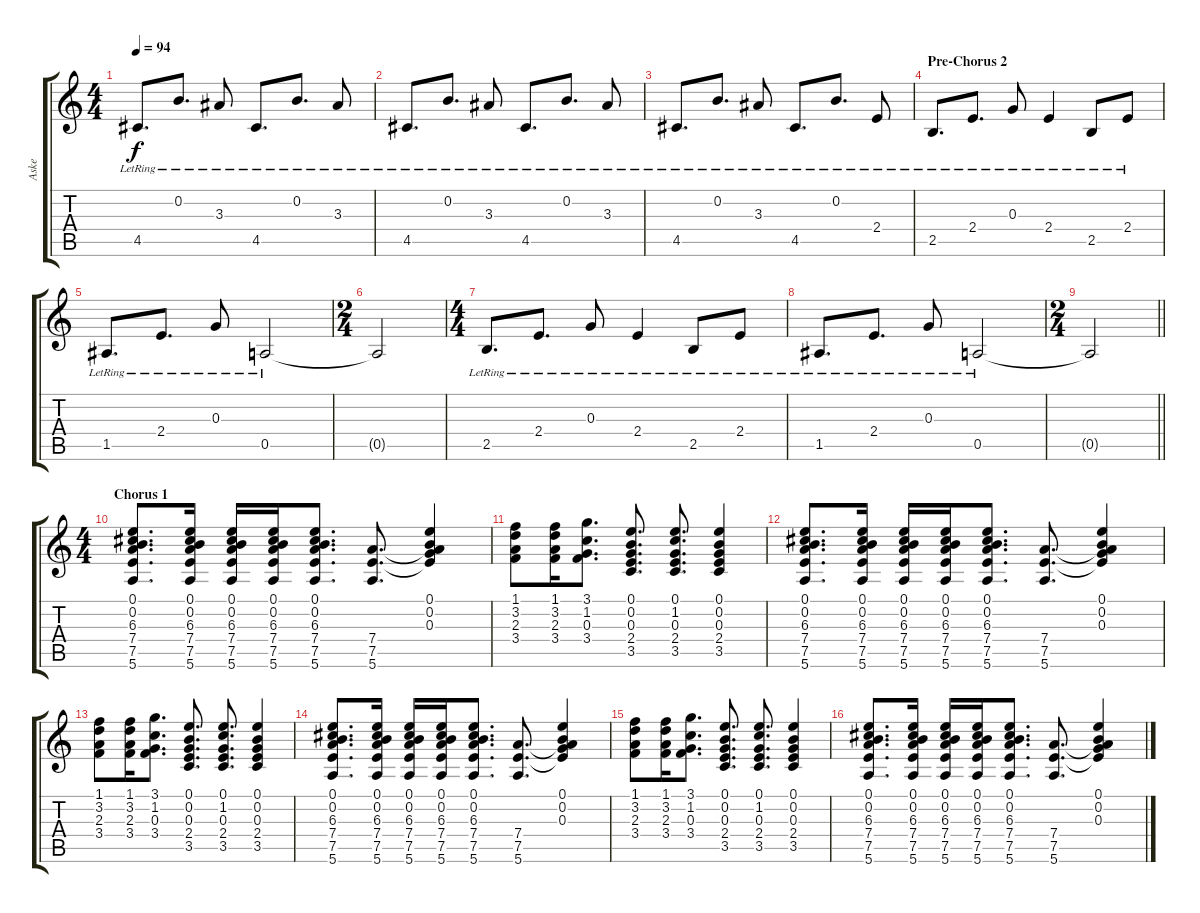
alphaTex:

\track ("Aske" "Aske") {instrument acousticguitarsteel}
\staff {score tabs}
\tuning (E4 B3 G3 D3 A2 E2) {hide}
\ts (4 4)
\tempo 94
\clef g2
\ks c
4.5{lr}.8{d dy f} 0.2{lr}.8{d} 3.3{lr}.8 4.5{lr}.8{d} 0.2{lr}.8{d} 3.3{lr}.8 |
4.5{lr}.8{d} 0.2{lr}.8{d} 3.3{lr}.8 4.5{lr}.8{d} 0.2{lr}.8{d} 3.3{lr}.8 |
4.5{lr}.8{d} 0.2{lr}.8{d} 3.3{lr}.8 4.5{lr}.8{d} 0.2{lr}.8{d} 2.4{lr}.8 |
\section ("" "Pre-Chorus 2")
2.5{lr}.8{d} 2.4{lr}.8{d} 0.3{lr}.8 2.4{lr}.4 2.5{lr}.8 2.4{lr}.8 |
1.5{lr}.8{d} 2.4{lr}.8{d} 0.3{lr}.8 0.5{lr}.2 |
\ts (2 4)
0.5{t}.2 |
\ts (4 4)
2.5{lr}.8{d} 2.4{lr}.8{d} 0.3{lr}.8 2.4{lr}.4 2.5{lr}.8 2.4{lr}.8 |
1.5{lr}.8{d} 2.4{lr}.8{d} 0.3{lr}.8 0.5{lr}.2 |
\ts (2 4)
\barLineRight lightlight
0.5{t}.2 |
\ts (4 4)
\section ("" "Chorus 1")
(0.1 0.2 6.3 7.4 7.5 5.6).8{d} (0.1 0.2 6.3 7.4 7.5 5.6).16 (0.1 0.2 6.3 7.4 7.5 5.6).16 (0.1 0.2 6.3 7.4 7.5 5.6).16 (0.1 0.2 6.3 7.4 7.5 5.6).8{d} (7.4 7.5 5.6).8{d} (0.1 0.2 0.3 7.4{t} 7.5{t}).4 |
(1.1 3.2 2.3 3.4).8 (1.1 3.2 2.3 3.4).16 (3.1 1.2 0.3 3.4).8{d} (0.1 0.2 0.3 2.4 3.5).8{d} (0.1 1.2 0.3 2.4 3.5).8{d} (0.1 0.2 0.3 2.4 3.5).4 |
(0.1 0.2 6.3 7.4 7.5 5.6).8{d} (0.1 0.2 6.3 7.4 7.5 5.6).16 (0.1 0.2 6.3 7.4 7.5 5.6).16 (0.1 0.2 6.3 7.4 7.5 5.6).16 (0.1 0.2 6.3 7.4 7.5 5.6).8{d} (7.4 7.5 5.6).8{d} (0.1 0.2 0.3 7.4{t} 7.5{t}).4 |
(1.1 3.2 2.3 3.4).8 (1.1 3.2 2.3 3.4).16 (3.1 1.2 0.3 3.4).8{d} (0.1 0.2 0.3 2.4 3.5).8{d} (0.1 1.2 0.3 2.4 3.5).8{d} (0.1 0.2 0.3 2.4 3.5).4 |
(0.1 0.2 6.3 7.4 7.5 5.6).8{d} (0.1 0.2 6.3 7.4 7.5 5.6).16 (0.1 0.2 6.3 7.4 7.5 5.6).16 (0.1 0.2 6.3 7.4 7.5 5.6).16 (0.1 0.2 6.3 7.4 7.5 5.6).8{d} (7.4 7.5 5.6).8{d} (0.1 0.2 0.3 7.4{t} 7.5{t}).4 |
(1.1 3.2 2.3 3.4).8 (1.1 3.2 2.3 3.4).16 (3.1 1.2 0.3 3.4).8{d} (0.1 0.2 0.3 2.4 3.5).8{d} (0.1 1.2 0.3 2.4 3.5).8{d} (0.1 0.2 0.3 2.4 3.5).4 |
(0.1 0.2 6.3 7.4 7.5 5.6).8{d} (0.1 0.2 6.3 7.4 7.5 5.6).16 (0.1 0.2 6.3 7.4 7.5 5.6).16 (0.1 0.2 6.3 7.4 7.5 5.6).16 (0.1 0.2 6.3 7.4 7.5 5.6).8{d} (7.4 7.5 5.6).8{d} (0.1 0.2 0.3 7.4{t} 7.5{t}).4
